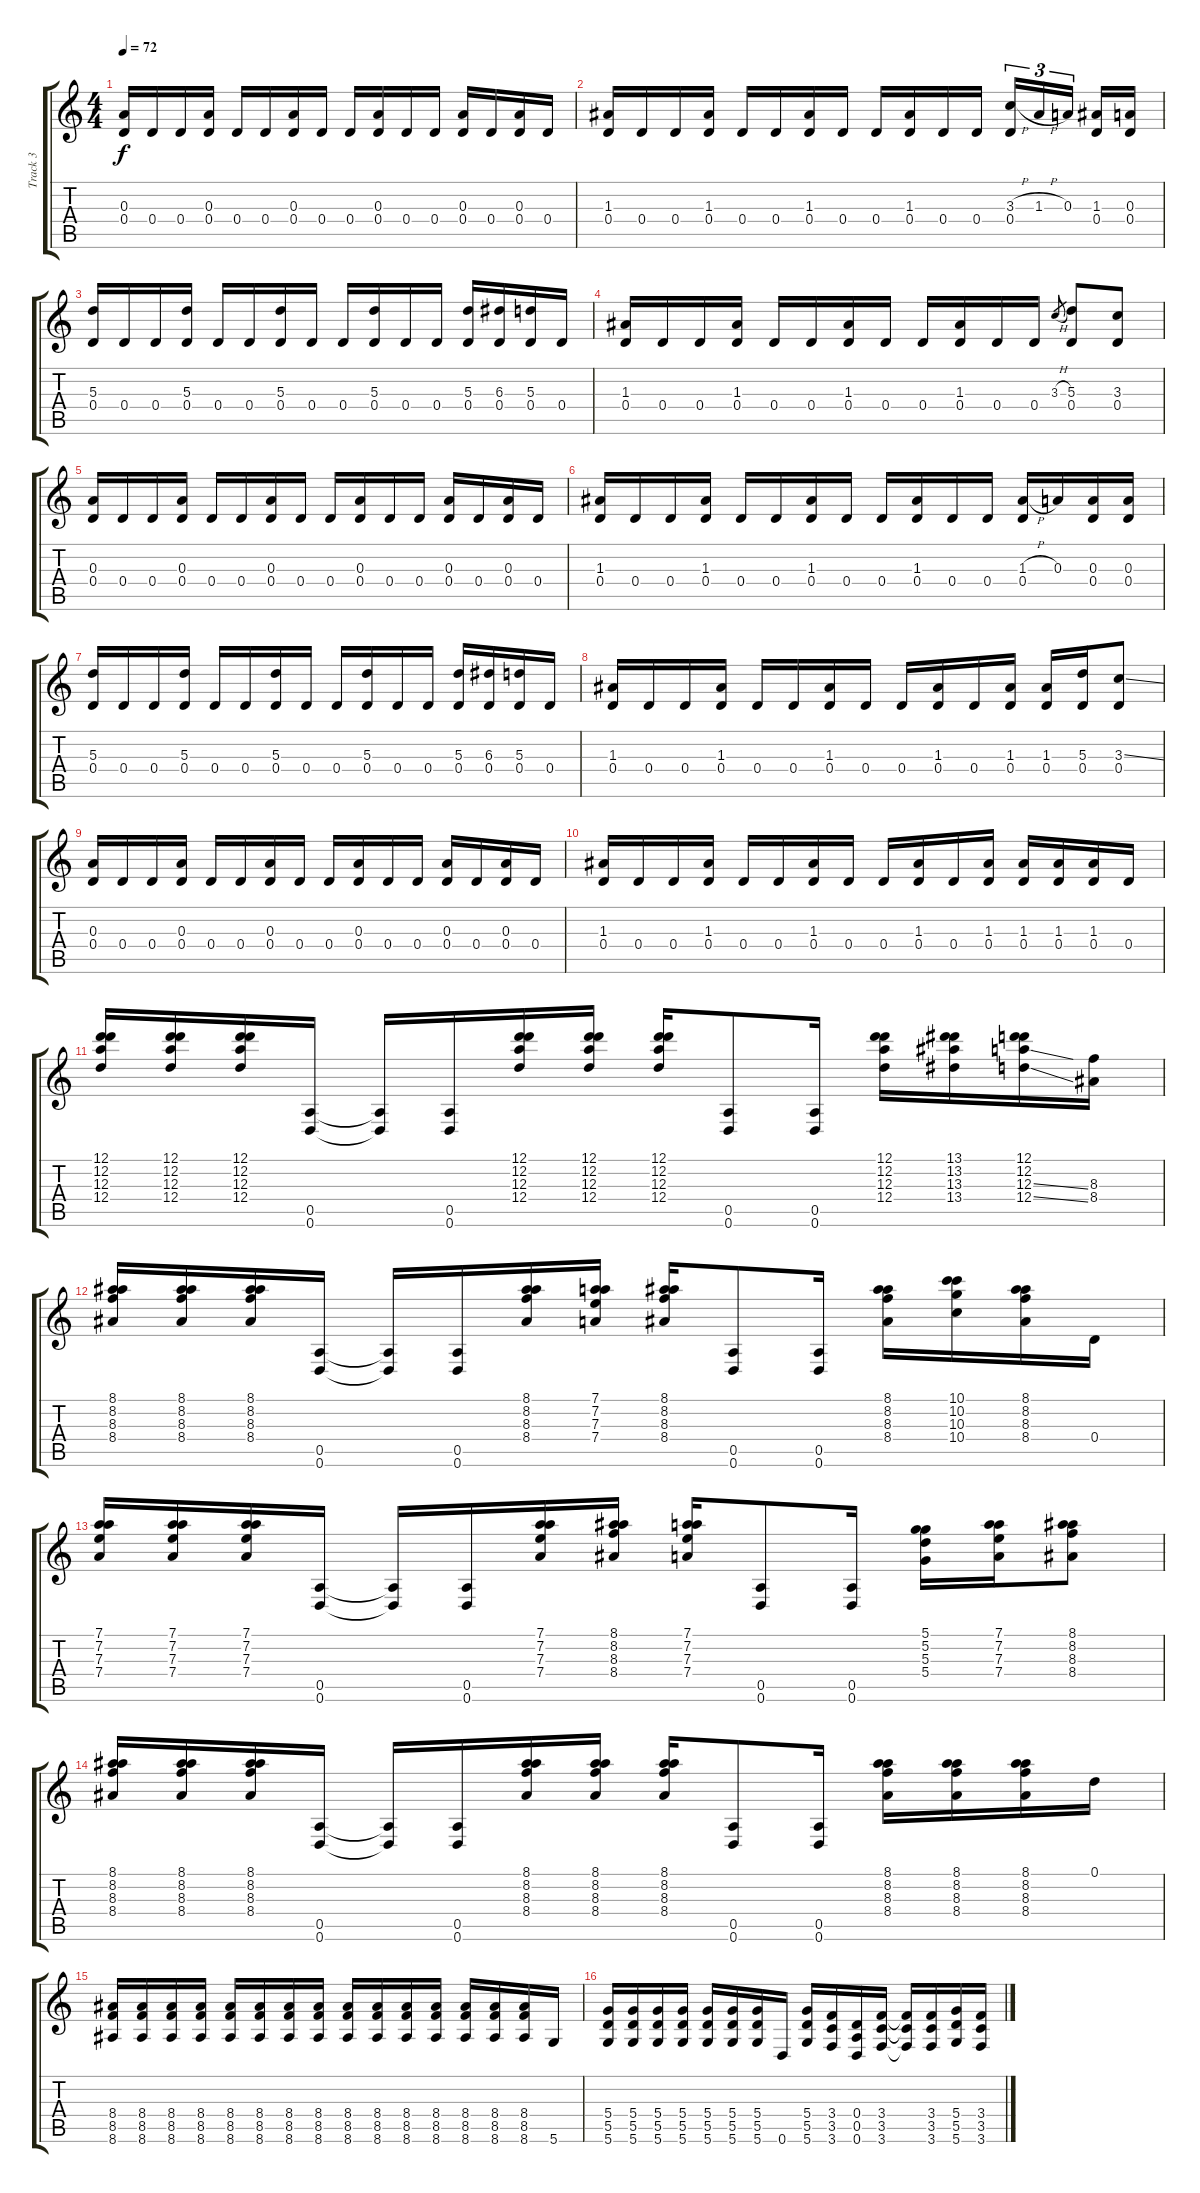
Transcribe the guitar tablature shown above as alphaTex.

\track ("Track 3" "Track 3") {instrument distortionguitar}
\staff {score tabs}
\tuning (D4 D4 A3 D3 A2 D2) {hide}
\ts (4 4)
\tempo 72
\clef g2
\ks c
(0.3 0.4).16{dy f} 0.4.16 0.4.16 (0.3 0.4).16 0.4.16 0.4.16 (0.3 0.4).16 0.4.16 0.4.16 (0.3 0.4).16 0.4.16 0.4.16 (0.3 0.4).16 0.4.16 (0.3 0.4).16 0.4.16 |
(1.3 0.4).16 0.4.16 0.4.16 (1.3 0.4).16 0.4.16 0.4.16 (1.3 0.4).16 0.4.16 0.4.16 (1.3 0.4).16 0.4.16 0.4.16 (3.3{h} 0.4).16{tu (3 2)} 1.3{h}.16{tu (3 2)} 0.3.16{tu (3 2)} (1.3 0.4).16 (0.3 0.4).16 |
(5.3 0.4).16 0.4.16 0.4.16 (5.3 0.4).16 0.4.16 0.4.16 (5.3 0.4).16 0.4.16 0.4.16 (5.3 0.4).16 0.4.16 0.4.16 (5.3 0.4).16 (6.3 0.4).16 (5.3 0.4).16 0.4.16 |
(1.3 0.4).16 0.4.16 0.4.16 (1.3 0.4).16 0.4.16 0.4.16 (1.3 0.4).16 0.4.16 0.4.16 (1.3 0.4).16 0.4.16 0.4.16 3.3{h}.8{gr} (5.3 0.4).8 (3.3 0.4).8 |
(0.3 0.4).16 0.4.16 0.4.16 (0.3 0.4).16 0.4.16 0.4.16 (0.3 0.4).16 0.4.16 0.4.16 (0.3 0.4).16 0.4.16 0.4.16 (0.3 0.4).16 0.4.16 (0.3 0.4).16 0.4.16 |
(1.3 0.4).16 0.4.16 0.4.16 (1.3 0.4).16 0.4.16 0.4.16 (1.3 0.4).16 0.4.16 0.4.16 (1.3 0.4).16 0.4.16 0.4.16 (1.3{h} 0.4).16 0.3.16 (0.3 0.4).16 (0.3 0.4).16 |
(5.3 0.4).16 0.4.16 0.4.16 (5.3 0.4).16 0.4.16 0.4.16 (5.3 0.4).16 0.4.16 0.4.16 (5.3 0.4).16 0.4.16 0.4.16 (5.3 0.4).16 (6.3 0.4).16 (5.3 0.4).16 0.4.16 |
(1.3 0.4).16 0.4.16 0.4.16 (1.3 0.4).16 0.4.16 0.4.16 (1.3 0.4).16 0.4.16 0.4.16 (1.3 0.4).16 0.4.16 (1.3 0.4).16 (1.3 0.4).16 (5.3 0.4).16 (3.3{ss} 0.4).8 |
(0.3 0.4).16 0.4.16 0.4.16 (0.3 0.4).16 0.4.16 0.4.16 (0.3 0.4).16 0.4.16 0.4.16 (0.3 0.4).16 0.4.16 0.4.16 (0.3 0.4).16 0.4.16 (0.3 0.4).16 0.4.16 |
(1.3 0.4).16 0.4.16 0.4.16 (1.3 0.4).16 0.4.16 0.4.16 (1.3 0.4).16 0.4.16 0.4.16 (1.3 0.4).16 0.4.16 (1.3 0.4).16 (1.3 0.4).16 (1.3 0.4).16 (1.3 0.4).16 0.4.16 |
(12.1 12.2 12.3 12.4).16 (12.1 12.2 12.3 12.4).16 (12.1 12.2 12.3 12.4).16 (0.5 0.6).16 (0.5{t} 0.6{t}).16 (0.5 0.6).16 (12.1 12.2 12.3 12.4).16 (12.1 12.2 12.3 12.4).16 (12.1 12.2 12.3 12.4).16 (0.5 0.6).8 (0.5 0.6).16 (12.1 12.2 12.3 12.4).16 (13.1 13.2 13.3 13.4).16 (12.1 12.2 12.3{ss} 12.4{ss}).16 (8.3 8.4).16 |
(8.1 8.2 8.3 8.4).16 (8.1 8.2 8.3 8.4).16 (8.1 8.2 8.3 8.4).16 (0.5 0.6).16 (0.5{t} 0.6{t}).16 (0.5 0.6).16 (8.1 8.2 8.3 8.4).16 (7.1 7.2 7.3 7.4).16 (8.1 8.2 8.3 8.4).16 (0.5 0.6).8 (0.5 0.6).16 (8.1 8.2 8.3 8.4).16 (10.1 10.2 10.3 10.4).16 (8.1 8.2 8.3 8.4).16 0.4.16 |
(7.1 7.2 7.3 7.4).16 (7.1 7.2 7.3 7.4).16 (7.1 7.2 7.3 7.4).16 (0.5 0.6).16 (0.5{t} 0.6{t}).16 (0.5 0.6).16 (7.1 7.2 7.3 7.4).16 (8.1 8.2 8.3 8.4).16 (7.1 7.2 7.3 7.4).16 (0.5 0.6).8 (0.5 0.6).16 (5.1 5.2 5.3 5.4).16 (7.1 7.2 7.3 7.4).16 (8.1 8.2 8.3 8.4).8 |
(8.1 8.2 8.3 8.4).16 (8.1 8.2 8.3 8.4).16 (8.1 8.2 8.3 8.4).16 (0.5 0.6).16 (0.5{t} 0.6{t}).16 (0.5 0.6).16 (8.1 8.2 8.3 8.4).16 (8.1 8.2 8.3 8.4).16 (8.1 8.2 8.3 8.4).16 (0.5 0.6).8 (0.5 0.6).16 (8.1 8.2 8.3 8.4).16 (8.1 8.2 8.3 8.4).16 (8.1 8.2 8.3 8.4).16 0.1.16 |
(8.4 8.5 8.6).16 (8.4 8.5 8.6).16 (8.4 8.5 8.6).16 (8.4 8.5 8.6).16 (8.4 8.5 8.6).16 (8.4 8.5 8.6).16 (8.4 8.5 8.6).16 (8.4 8.5 8.6).16 (8.4 8.5 8.6).16 (8.4 8.5 8.6).16 (8.4 8.5 8.6).16 (8.4 8.5 8.6).16 (8.4 8.5 8.6).16 (8.4 8.5 8.6).16 (8.4 8.5 8.6).16 5.6.16 |
(5.4 5.5 5.6).16 (5.4 5.5 5.6).16 (5.4 5.5 5.6).16 (5.4 5.5 5.6).16 (5.4 5.5 5.6).16 (5.4 5.5 5.6).16 (5.4 5.5 5.6).16 0.6.16 (5.4 5.5 5.6).16 (3.4 3.5 3.6).16 (0.4 0.5 0.6).16 (3.4 3.5 3.6).16 (3.4{t} 3.5{t} 3.6{t}).16 (3.4 3.5 3.6).16 (5.4 5.5 5.6).16 (3.4 3.5 3.6).16
